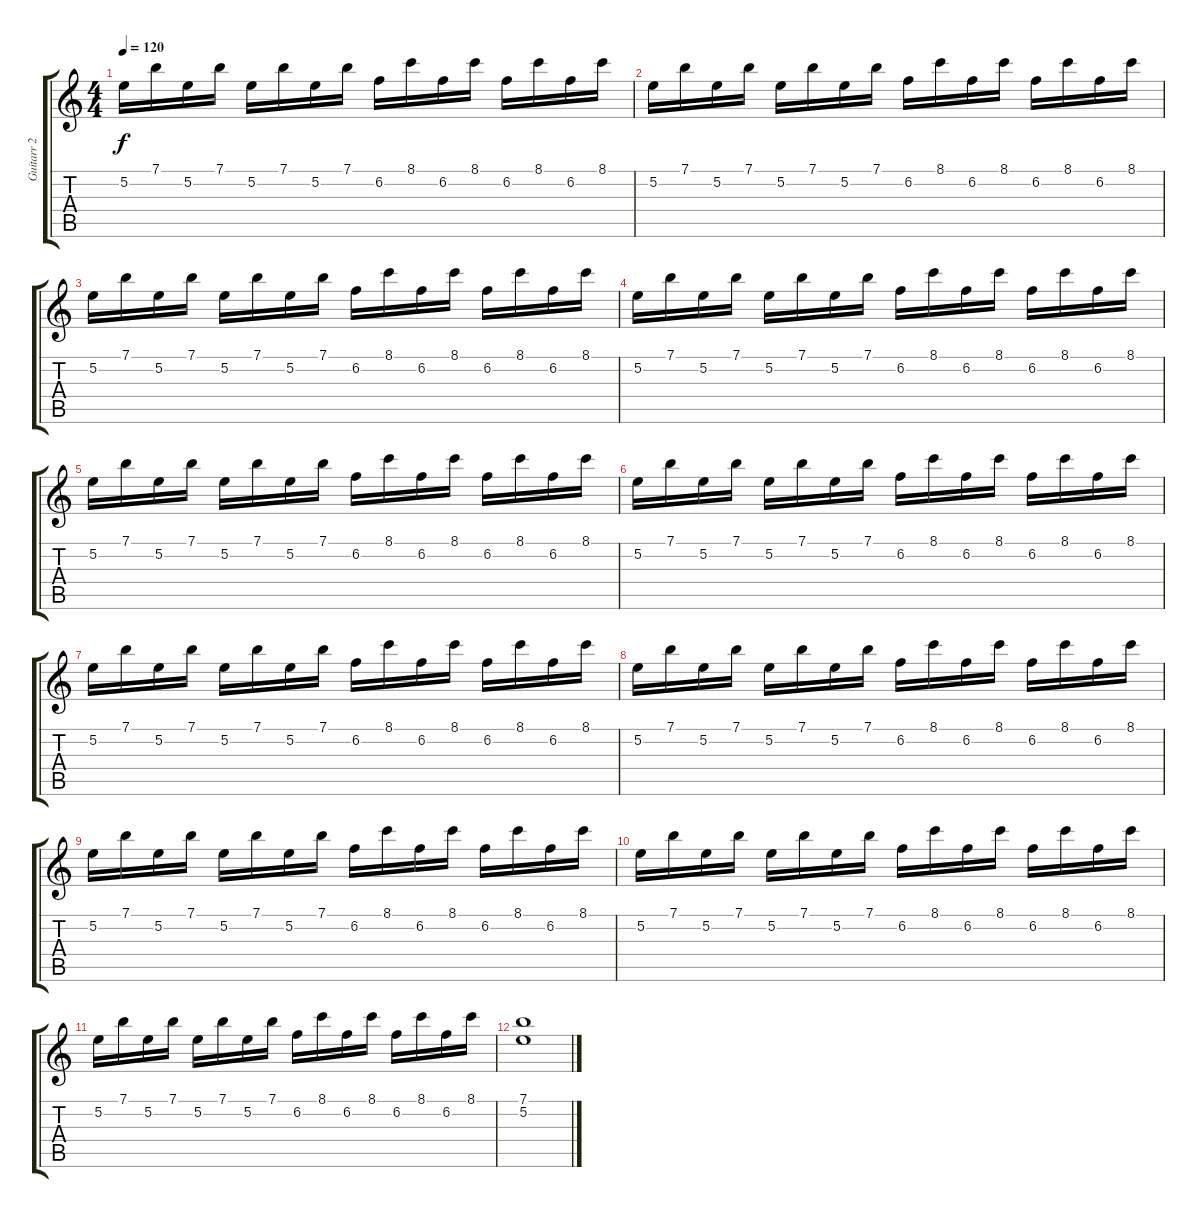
\track ("Guitarr 2" "Guitarr 2") {instrument distortionguitar}
\staff {score tabs}
\tuning (E4 B3 G3 D3 A2 E2) {hide}
\ts (4 4)
\tempo 120
\clef g2
\ks c
5.2.16{dy f} 7.1.16 5.2.16 7.1.16 5.2.16 7.1.16 5.2.16 7.1.16 6.2.16 8.1.16 6.2.16 8.1.16 6.2.16 8.1.16 6.2.16 8.1.16 |
5.2.16 7.1.16 5.2.16 7.1.16 5.2.16 7.1.16 5.2.16 7.1.16 6.2.16 8.1.16 6.2.16 8.1.16 6.2.16 8.1.16 6.2.16 8.1.16 |
5.2.16 7.1.16 5.2.16 7.1.16 5.2.16 7.1.16 5.2.16 7.1.16 6.2.16 8.1.16 6.2.16 8.1.16 6.2.16 8.1.16 6.2.16 8.1.16 |
5.2.16 7.1.16 5.2.16 7.1.16 5.2.16 7.1.16 5.2.16 7.1.16 6.2.16 8.1.16 6.2.16 8.1.16 6.2.16 8.1.16 6.2.16 8.1.16 |
5.2.16 7.1.16 5.2.16 7.1.16 5.2.16 7.1.16 5.2.16 7.1.16 6.2.16 8.1.16 6.2.16 8.1.16 6.2.16 8.1.16 6.2.16 8.1.16 |
5.2.16 7.1.16 5.2.16 7.1.16 5.2.16 7.1.16 5.2.16 7.1.16 6.2.16 8.1.16 6.2.16 8.1.16 6.2.16 8.1.16 6.2.16 8.1.16 |
5.2.16 7.1.16 5.2.16 7.1.16 5.2.16 7.1.16 5.2.16 7.1.16 6.2.16 8.1.16 6.2.16 8.1.16 6.2.16 8.1.16 6.2.16 8.1.16 |
5.2.16 7.1.16 5.2.16 7.1.16 5.2.16 7.1.16 5.2.16 7.1.16 6.2.16 8.1.16 6.2.16 8.1.16 6.2.16 8.1.16 6.2.16 8.1.16 |
5.2.16 7.1.16 5.2.16 7.1.16 5.2.16 7.1.16 5.2.16 7.1.16 6.2.16 8.1.16 6.2.16 8.1.16 6.2.16 8.1.16 6.2.16 8.1.16 |
5.2.16 7.1.16 5.2.16 7.1.16 5.2.16 7.1.16 5.2.16 7.1.16 6.2.16 8.1.16 6.2.16 8.1.16 6.2.16 8.1.16 6.2.16 8.1.16 |
5.2.16 7.1.16 5.2.16 7.1.16 5.2.16 7.1.16 5.2.16 7.1.16 6.2.16 8.1.16 6.2.16 8.1.16 6.2.16 8.1.16 6.2.16 8.1.16 |
(7.1 5.2).1
